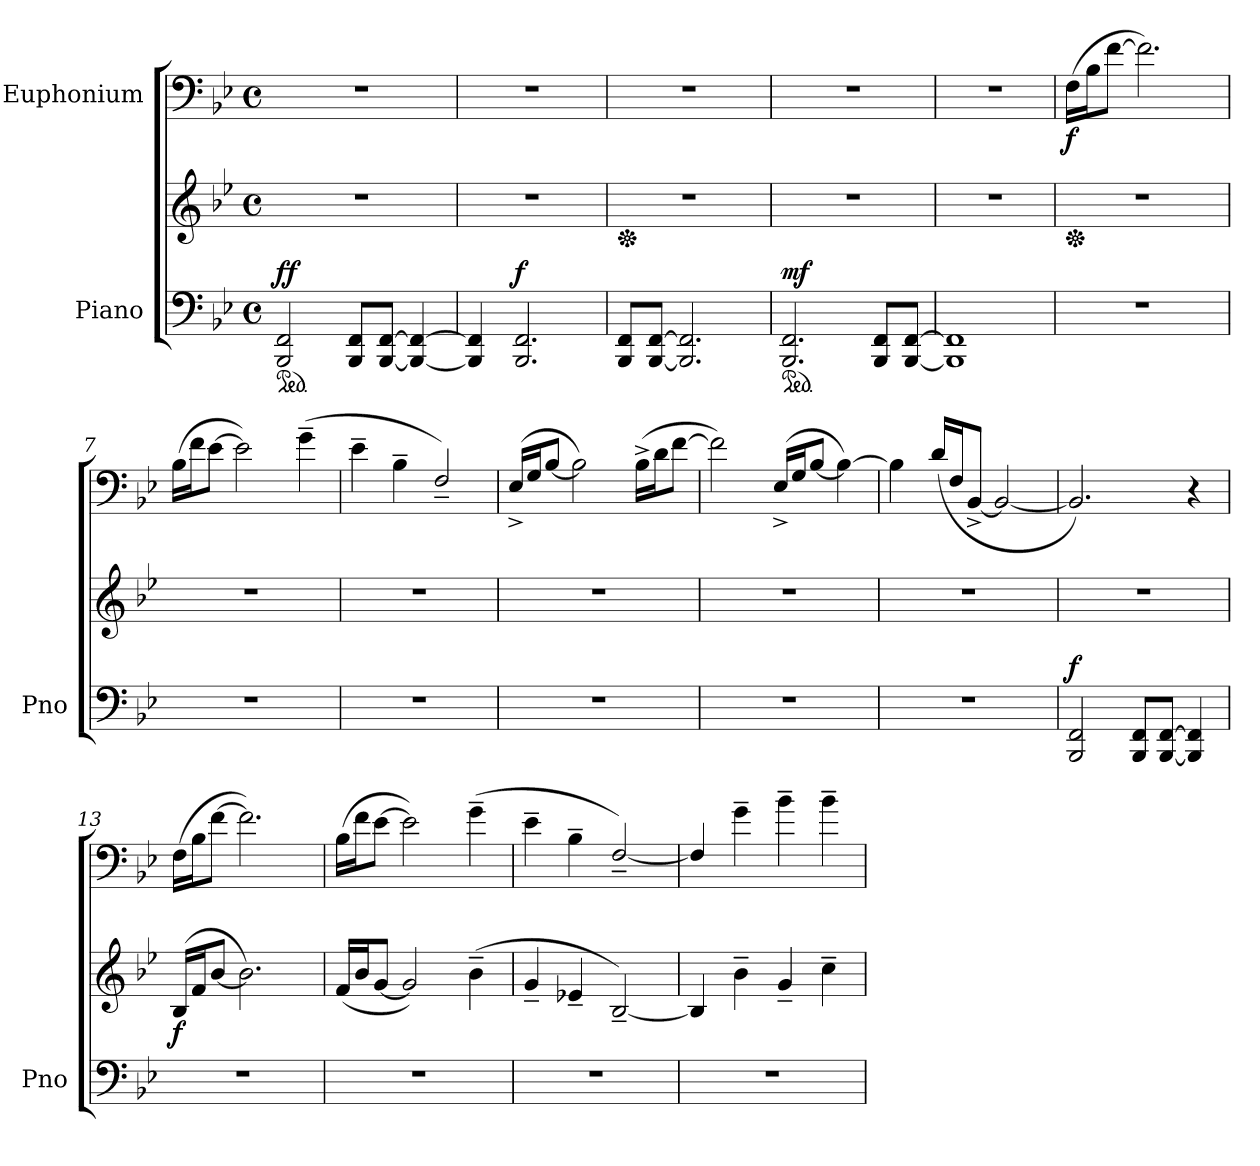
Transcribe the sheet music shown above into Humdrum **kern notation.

**kern	**kern	**dynam	**kern	**dynam
*part2	*part2	*part2	*part1	*part1
*staff3	*staff2	*staff2/3	*staff1	*staff1
*I"Piano	*	*	*I"Euphonium	*
*I'Pno	*	*	*	*
*clefF4	*clefG2	*	*clefF4	*
*k[b-e-]	*k[b-e-]	*	*k[b-e-]	*
*B-:	*B-:	*	*B-:	*
*M4/4	*M4/4	*	*M4/4	*
*met(c)	*met(c)	*	*met(c)	*
*MM52	*MM52	*	*MM52	*
*ped	*	*	*	*
=1	=1	=1	=1	=1
!	!	!LO:DY:a=2	!	!
2BBB-/ 2FF/	1r	ff	1r	.
8BBB-/ 8FF/L	.	.	.	.
[8BBB-/ [8FF/J	.	.	.	.
4BBB-/_ 4FF/_	.	.	.	.
=2	=2	=2	=2	=2
4BBB-/] 4FF/]	1r	.	1r	.
!	!	!LO:DY:a=2	!	!
2.BBB-/ 2.FF/	.	f	.	.
=3	=3	=3	=3	=3
*	*Xped	*	*	*
8BBB-/ 8FF/L	1r	.	1r	.
[8BBB-/ [8FF/J	.	.	.	.
2.BBB-/] 2.FF/]	.	.	.	.
=4	=4	=4	=4	=4
*ped	*	*	*	*
!	!	!LO:DY:a=2	!	!
2.BBB-/ 2.FF/	1r	mf	1r	.
8BBB-/ 8FF/L	.	.	.	.
[8BBB-/ [8FF/J	.	.	.	.
=5	=5	=5	=5	=5
1BBB-] 1FF]	1r	.	1r	.
!!LO:LB:g=z
=6	=6	=6	=6	=6
*	*Xped	*	*	*
!	!	!	!	!LO:DY:b
1r	1r	.	(>16F\LL	f
.	.	.	16B-\J	.
.	.	.	[8f\J	.
.	.	.	2.f\])	.
=7	=7	=7	=7	=7
1r	1r	.	(>16B-\LL	.
.	.	.	16f\J	.
.	.	.	[8e-\J	.
.	.	.	2e-\])	.
.	.	.	(>4g~\	.
=8	=8	=8	=8	=8
1r	1r	.	4e-~\	.
.	.	.	4B-~\	.
.	.	.	2F~/)	.
=9	=9	=9	=9	=9
1r	1r	.	(>16E-^/LL	.
.	.	.	16G/J	.
.	.	.	[8B-/J	.
.	.	.	2B-\])	.
.	.	.	(>16B-^\LL	.
.	.	.	16d\J	.
.	.	.	[8f\J	.
=10	=10	=10	=10	=10
1r	1r	.	2f\])	.
.	.	.	(>16E-^/LL	.
.	.	.	16G/J	.
.	.	.	[8B-/J	.
.	.	.	4B-\_)	.
!!LO:LB:g=z
=11	=11	=11	=11	=11
1r	1r	.	4B-\]	.
.	.	.	(16d/LL	.
.	.	.	16F/J	.
.	.	.	[8BB-^/J	.
.	.	.	2BB-/_	.
=12	=12	=12	=12	=12
!	!	!LO:DY:a=2	!	!
2BBB-/ 2FF/	1r	f	2.BB-/])	.
8BBB-/ 8FF/L	.	.	.	.
[8BBB-/ [8FF/J	.	.	.	.
4BBB-/] 4FF/]	.	.	4r	.
=13	=13	=13	=13	=13
!	!	!LO:DY:b	!	!
1r	(>16B-/LL	f	(>16F\LL	.
.	16f/J	.	16B-\J	.
.	[8b-/J	.	[8f\J	.
.	2.b-\])	.	2.f\])	.
=14	=14	=14	=14	=14
1r	(>16f/LL	.	(>16B-\LL	.
.	16b-/J	.	16f\J	.
.	[8g/J	.	[8e-\J	.
.	2g/])	.	2e-\])	.
.	(>4b-~\	.	(>4g~\	.
=15	=15	=15	=15	=15
1r	4g~/	.	4e-~\	.
.	4e-X~/	.	4B-~\	.
.	[2B-~/)	.	[2F~/)	.
!!LO:PB:g=z
=16	=16	=16	=16	=16
1r	4B-/]	.	4F/]	.
.	4b-~\	.	4g~\	.
.	4g~/	.	4b-~\	.
.	4cc~\	.	4b-~\	.
=	=	=	=	=
*-	*-	*-	*-	*-
